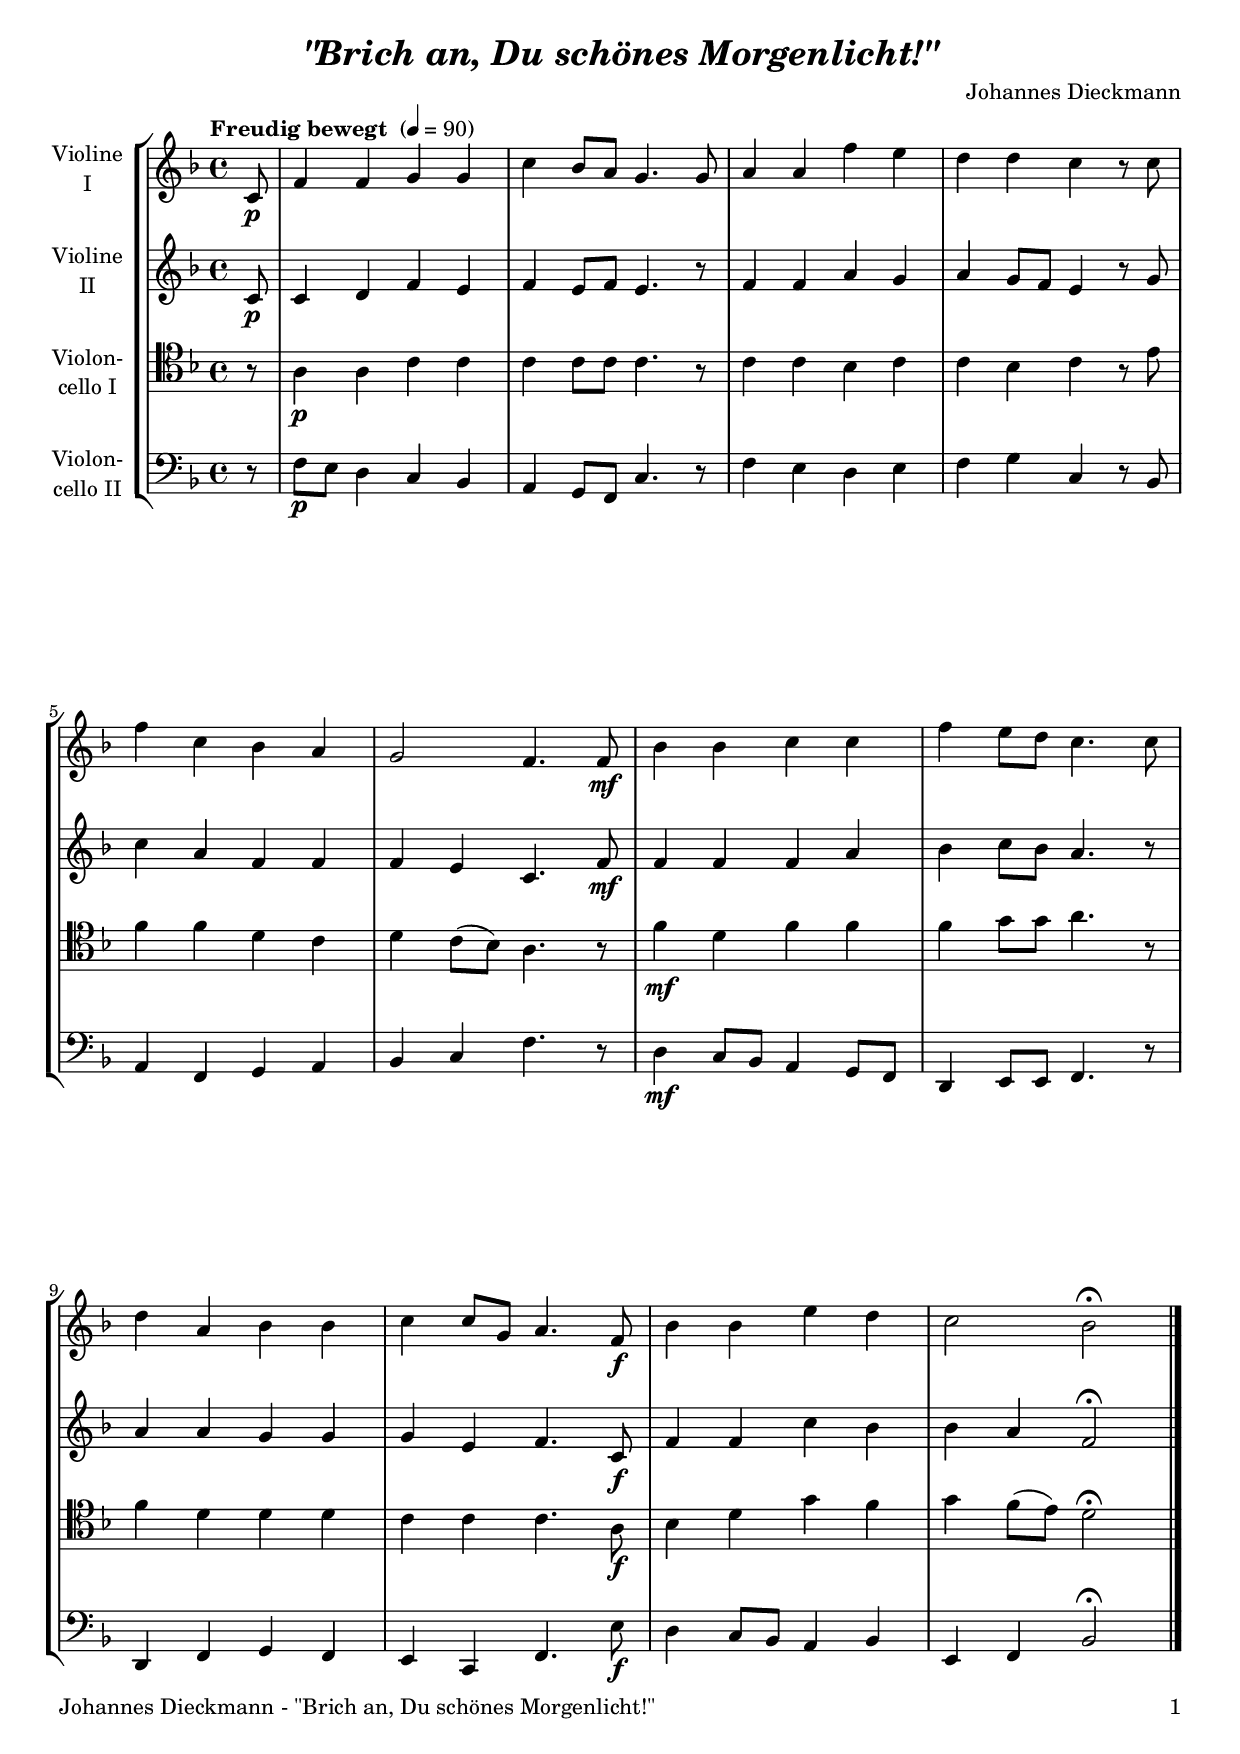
\version "2.24.4"
\include "deutsch.ly"
  
#(set-global-staff-size 19)

\header {
  title     = \markup \bold \italic "\"Brich an, Du schönes Morgenlicht!\""
  composer  = "Johannes Dieckmann"
%  arranger  = ""
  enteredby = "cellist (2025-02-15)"
%  piece     = ""
}

voiceconsts = {
  \key f \major
  \time 4/4
  \clef "treble"
%  \numericTimeSignature
  \compressEmptyMeasures
% Set default beaming for all staves
%  \set Timing.beamExceptions = #'()
%  \set Timing.baseMoment     = #(ly:make-moment 1 4)
%  \set Timing.beatStructure  = #'(1 1 1)
  \tempo "Freudig bewegt " 4=90
}

mivl = "violin"
miva = "viola"
mivc = "cello"

rit = \mark \markup \box \italic "rit."

va = \relative c' {
  \voiceconsts

  \partial 8 c8\p
  f4 f g g
  c b8 a g4. g8
  a4 a f' e
  d d c r8 c

  f4 c b a
  g2 f4. f8\mf
  b4 b c c
  f e8 d c4. c8

  d4 a b b
  c c8 g a4. f8\f
  b4 b e d
  c2 b\fermata \bar "|."
}

vb = \relative c' {
  \voiceconsts

  \partial 8 c8\p
  c4 d f e
  f e8 f e4. r8
  f4 f a g
  a g8 f e4 r8 g

  c4 a f f
  f e c4. f8\mf
  f4 f f a
  b c8 b a4. r8

  a4 a g g
  g e f4. c8\f
  f4 f c' b
  b a f2\fermata \bar "|."
}

vc = \relative c' {
  \voiceconsts
  \clef "tenor"
  
  \partial 8 r8
  a4\p a c c
  c c8 c c4. r8
  c4 c b c
  c b c r8 e

  f4 f d c
  d c8( b) a4. r8
  f'4\mf d f f
  f g8 g a4. r8

  f4 d d d
  c c c4. a8\f
  b4 d g f
  g f8( e) d2\fermata \bar "|."
}

vd = \relative c {
  \voiceconsts
  \clef "bass"
  
  \partial 8 r8
  f\p e d4 c b
  a g8 f c'4. r8
  f4 e d e
  f g c, r8 b

  a4 f g a
  b c f4. r8
  d4\mf c8 b a4 g8 f
  d4 e8 e f4. r8

  d4 f g f
  e c f4. e'8\f
  d4 c8 b a4 b
  e, f4 b2\fermata \bar "|."
}


music = \new StaffGroup <<
      \new Staff {
	\set Staff.midiInstrument = \mivl
	\set Staff.instrumentName = \markup \center-column { "Violine" "I" }
	\transpose f f { \va }
      }

      \new Staff {
	\set Staff.midiInstrument = \mivl
	\set Staff.instrumentName = \markup \center-column { "Violine" "II" }
	\transpose f f { \vb }
      }

      \new Staff {
	\set Staff.midiInstrument = \mivc
	\set Staff.instrumentName = \markup \center-column { "Violon-" "cello I" }
	\transpose f f { \vc }
      }

      \new Staff {
	\set Staff.midiInstrument = \mivc
	\set Staff.instrumentName = \markup \center-column { "Violon-" "cello II" }
	\transpose f f { \vd }
      }
>>

\book {
  \paper {
    print-page-number = ##t
    print-first-page-number = ##t
    ragged-last-bottom = ##f
    oddHeaderMarkup = \markup \null
    evenHeaderMarkup = \markup \null
    oddFooterMarkup = \markup {
      \fill-line {
        \if \should-print-page-number
        "Johannes Dieckmann - \"Brich an, Du schönes Morgenlicht!\"" \fromproperty #'page:page-number-string
      }
    }
    evenFooterMarkup = \oddFooterMarkup
  } \score {
    \music
    \layout {}
  }

  \score {
    \unfoldRepeats \music

    \midi {
      \context {
        \Score
      }
    }
  }
}
